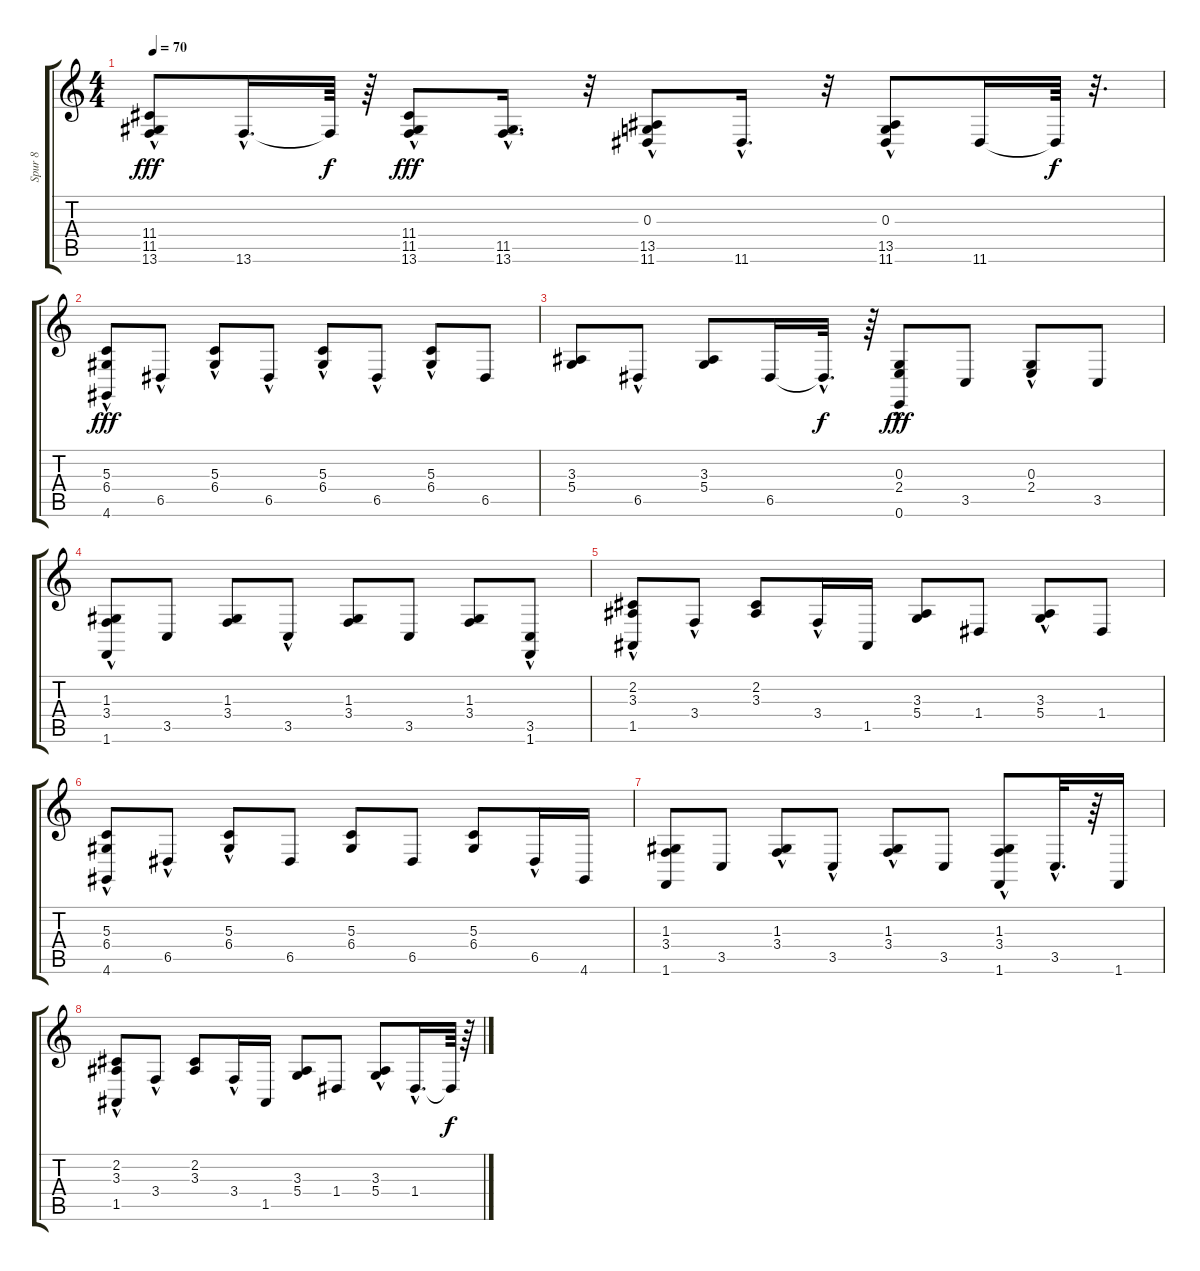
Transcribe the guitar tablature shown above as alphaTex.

\track ("Spur 8" "Spur 8") {instrument electricgrandpiano}
\staff {score tabs}
\tuning (E4 B3 G3 D3 A2 E2) {hide}
\ts (4 4)
\tempo 70
\clef g2
\ks c
(11.4{hac} 11.5{hac} 13.6{hac}).8{dy fff} 13.6{hac}.16{d} 13.6{t}.64{dy f} r.64 (11.4{hac} 11.5 13.6{hac}).8{dy fff} (11.5{hac} 13.6{hac}).16{d} r.32 (0.3{hac} 13.5{hac} 11.6{hac}).8 11.6{hac}.16{d} r.32 (0.3{hac} 13.5{hac} 11.6).8 11.6.16 11.6{t}.64{dy f} r.32{d} |
(5.3{hac} 6.4{hac} 4.6{hac}).8{dy fff} 6.5{hac}.8 (5.3{hac} 6.4{hac}).8 6.5{hac}.8 (5.3{hac} 6.4{hac}).8 6.5{hac}.8 (5.3{hac} 6.4{hac}).8 6.5.8 |
(3.3 5.4).8 6.5{hac}.8 (3.3 5.4).8 6.5.16 6.5{hac t}.32{d dy f} r.64 (0.3 2.4 0.6{hac}).8{dy fff} 3.5.8 (0.3{hac} 2.4{hac}).8 3.5.8 |
(1.3 3.4 1.6{hac}).8 3.5.8 (1.3 3.4).8 3.5{hac}.8 (1.3 3.4).8 3.5.8 (1.3 3.4).8 (3.5{hac} 1.6).8 |
(2.2 3.3 1.5{hac}).8 3.4{hac}.8 (2.2 3.3).8 3.4{hac}.16 1.5.16 (3.3 5.4).8 1.4.8 (3.3{hac} 5.4{hac}).8 1.4.8 |
(5.3{hac} 6.4{hac} 4.6{hac}).8 6.5{hac}.8 (5.3{hac} 6.4{hac}).8 6.5.8 (5.3 6.4).8 6.5.8 (5.3 6.4).8 6.5{hac}.16 4.6.16 |
(1.3 3.4 1.6).8 3.5.8 (1.3{hac} 3.4{hac}).8 3.5{hac}.8 (1.3{hac} 3.4{hac}).8 3.5.8 (1.3{hac} 3.4{hac} 1.6).8 3.5{hac}.32{d} r.64 1.6.16 |
(2.2 3.3 1.5{hac}).8 3.4{hac}.8 (2.2 3.3).8 3.4{hac}.16 1.5.16 (3.3 5.4).8 1.4.8 (3.3{hac} 5.4{hac}).8 1.4{hac}.16{d} 1.4{t}.64{dy f} r.64
